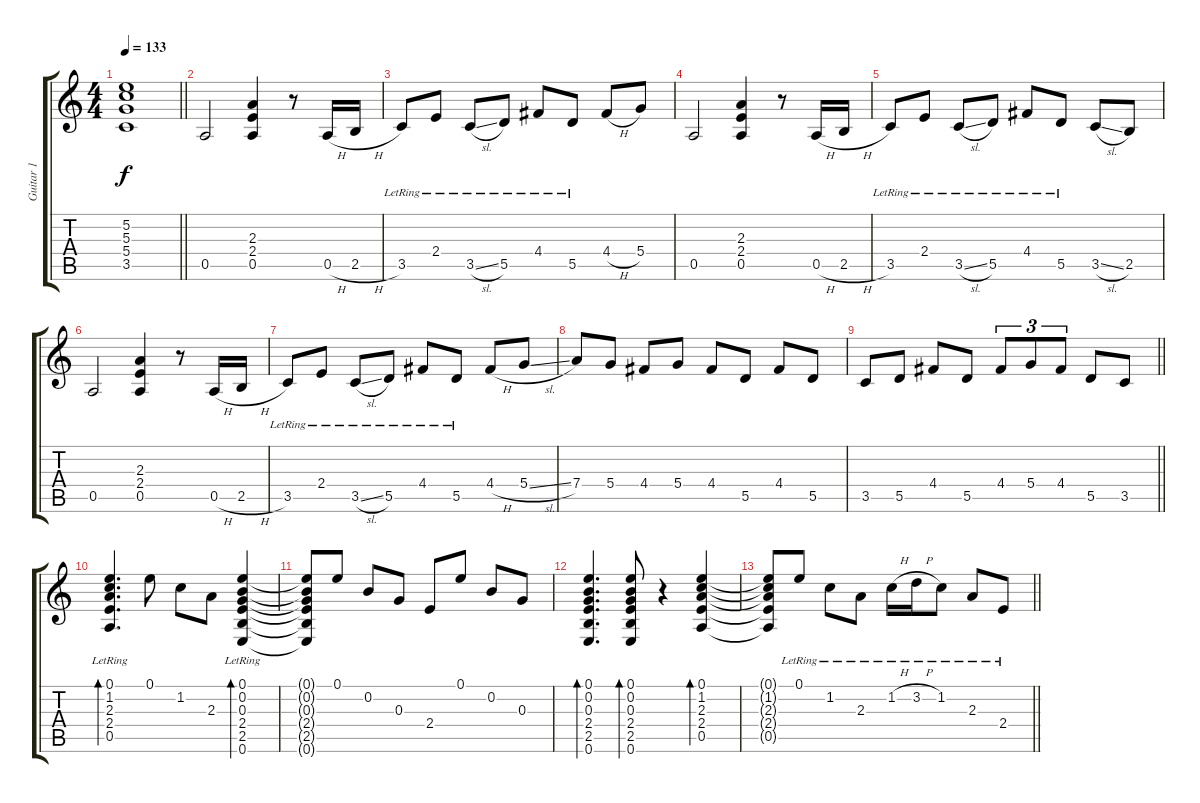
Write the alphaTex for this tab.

\track ("Guitar 1" "Guitar 1") {instrument electricguitarjazz}
\staff {score tabs}
\tuning (E4 B3 G3 D3 A2 E2) {hide}
\ts (4 4)
\tempo 133
\clef g2
\barLineRight lightlight
\ks c
(5.2{t} 5.3{t} 5.4{t} 3.5{t}).1{dy f} |
\section ("" "")
0.5.2 (2.3 2.4 0.5).4 r.8 0.5{h}.16 2.5{h}.16 |
3.5{lr}.8 2.4{lr}.8 3.5{sl lr}.8 5.5{lr}.8 4.4{lr}.8 5.5{lr}.8 4.4{h}.8 5.4.8 |
0.5.2 (2.3 2.4 0.5).4 r.8 0.5{h}.16 2.5{h}.16 |
3.5{lr}.8 2.4{lr}.8 3.5{sl lr}.8 5.5{lr}.8 4.4{lr}.8 5.5{lr}.8 3.5{sl}.8 2.5.8 |
0.5.2 (2.3 2.4 0.5).4 r.8 0.5{h}.16 2.5{h}.16 |
3.5{lr}.8 2.4{lr}.8 3.5{sl lr}.8 5.5{lr}.8 4.4{lr}.8 5.5{lr}.8 4.4{h}.8 5.4{sl}.8 |
7.4.8 5.4.8 4.4.8 5.4.8 4.4.8 5.5.8 4.4.8 5.5.8 |
\barLineRight lightlight
3.5.8 5.5.8 4.4.8 5.5.8 4.4.8{tu (3 2)} 5.4.8{tu (3 2)} 4.4.8{tu (3 2)} 5.5.8 3.5.8 |
(0.1{lr} 1.2{lr} 2.3{lr} 2.4{lr} 0.5{lr}).4{d bd 60} 0.1.8 1.2.8 2.3.8 (0.1{lr} 0.2{lr} 0.3{lr} 2.4{lr} 2.5{lr} 0.6{lr}).4{bd 60} |
(0.1{t} 0.2{t} 0.3{t} 2.4{t} 2.5{t} 0.6{t}).8 0.1.8 0.2.8 0.3.8 2.4.8 0.1.8 0.2.8 0.3.8 |
(0.1 0.2 0.3 2.4 2.5 0.6).4{d bd 60} (0.1 0.2 0.3 2.4 2.5 0.6).8{bd 60} r.4 (0.1 1.2 2.3 2.4 0.5).4{bd 60} |
\barLineRight lightlight
(0.1{t} 1.2{t} 2.3{t} 2.4{t} 0.5{t}).8 0.1{lr}.8 1.2{lr}.8 2.3{lr}.8 1.2{h lr}.16 3.2{h lr}.16 1.2{lr}.8 2.3{lr}.8 2.4{lr}.8
